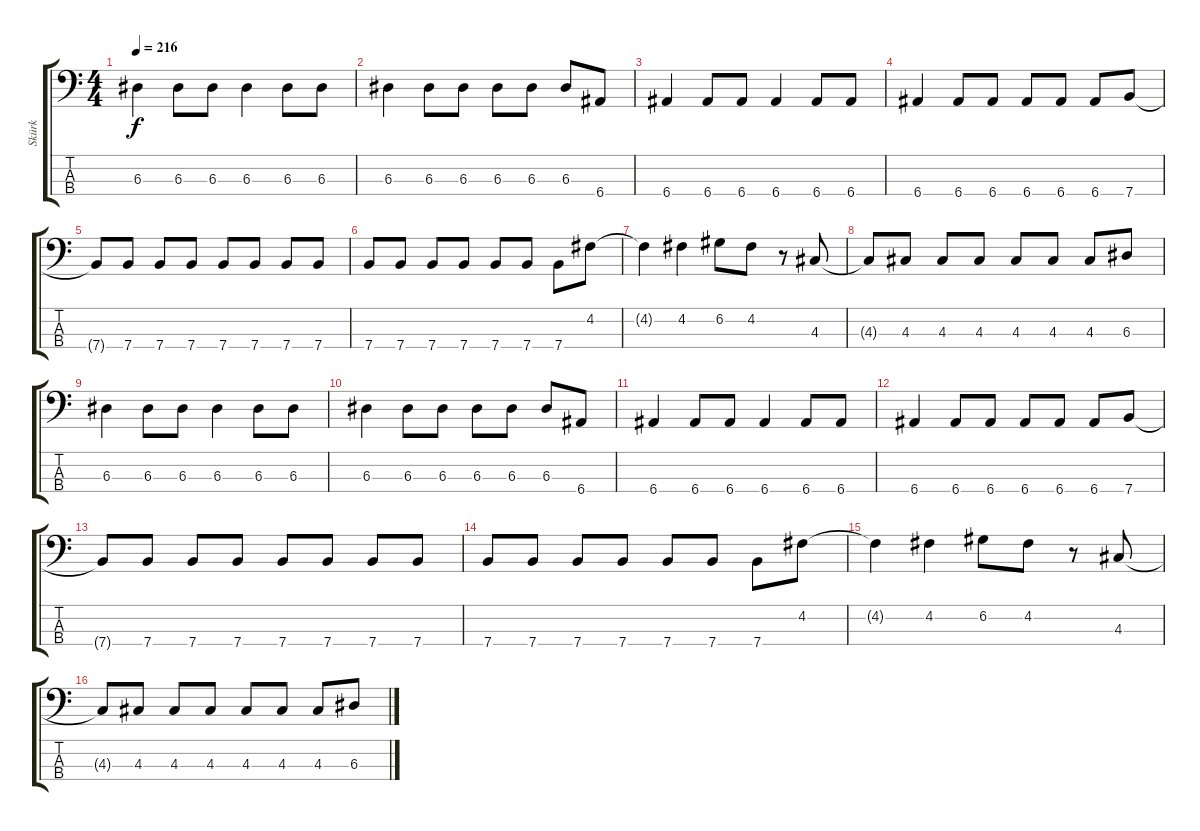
\track ("Skürk" "Skürk") {instrument electricbasspick}
\staff {score tabs}
\tuning (G2 D2 A1 E1) {hide}
\ts (4 4)
\tempo 216
\clef f4
\ks c
6.3.4{dy f} 6.3.8 6.3.8 6.3.4 6.3.8 6.3.8 |
6.3.4 6.3.8 6.3.8 6.3.8 6.3.8 6.3.8 6.4.8 |
6.4.4 6.4.8 6.4.8 6.4.4 6.4.8 6.4.8 |
6.4.4 6.4.8 6.4.8 6.4.8 6.4.8 6.4.8 7.4.8 |
7.4{t}.8 7.4.8 7.4.8 7.4.8 7.4.8 7.4.8 7.4.8 7.4.8 |
7.4.8 7.4.8 7.4.8 7.4.8 7.4.8 7.4.8 7.4.8 4.2.8 |
4.2{t}.4 4.2.4 6.2.8 4.2.8 r.8 4.3.8 |
4.3{t}.8 4.3.8 4.3.8 4.3.8 4.3.8 4.3.8 4.3.8 6.3.8 |
6.3.4 6.3.8 6.3.8 6.3.4 6.3.8 6.3.8 |
6.3.4 6.3.8 6.3.8 6.3.8 6.3.8 6.3.8 6.4.8 |
6.4.4 6.4.8 6.4.8 6.4.4 6.4.8 6.4.8 |
6.4.4 6.4.8 6.4.8 6.4.8 6.4.8 6.4.8 7.4.8 |
7.4{t}.8 7.4.8 7.4.8 7.4.8 7.4.8 7.4.8 7.4.8 7.4.8 |
7.4.8 7.4.8 7.4.8 7.4.8 7.4.8 7.4.8 7.4.8 4.2.8 |
4.2{t}.4 4.2.4 6.2.8 4.2.8 r.8 4.3.8 |
4.3{t}.8 4.3.8 4.3.8 4.3.8 4.3.8 4.3.8 4.3.8 6.3.8
